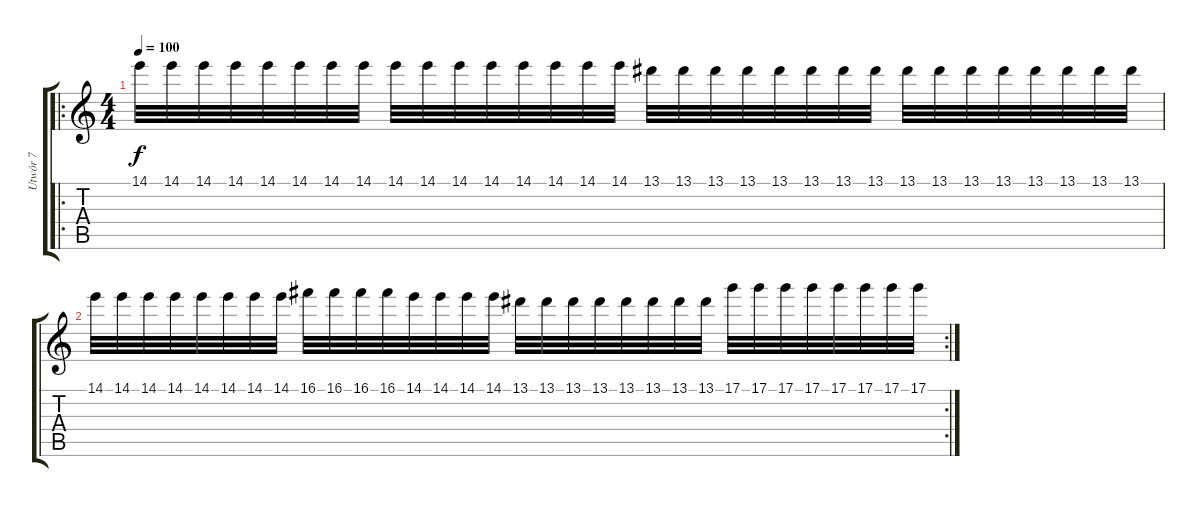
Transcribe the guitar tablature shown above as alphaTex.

\track ("Utwór 7" "Utwór 7") {instrument overdrivenguitar}
\staff {score tabs}
\tuning (D4 A3 F3 C3 G2 D2) {hide}
\ro
\ts (4 4)
\tempo 100
\clef g2
\ks c
14.1.32{dy f} 14.1.32 14.1.32 14.1.32 14.1.32 14.1.32 14.1.32 14.1.32 14.1.32 14.1.32 14.1.32 14.1.32 14.1.32 14.1.32 14.1.32 14.1.32 13.1.32 13.1.32 13.1.32 13.1.32 13.1.32 13.1.32 13.1.32 13.1.32 13.1.32 13.1.32 13.1.32 13.1.32 13.1.32 13.1.32 13.1.32 13.1.32 |
\rc 2
14.1.32 14.1.32 14.1.32 14.1.32 14.1.32 14.1.32 14.1.32 14.1.32 16.1.32 16.1.32 16.1.32 16.1.32 14.1.32 14.1.32 14.1.32 14.1.32 13.1.32 13.1.32 13.1.32 13.1.32 13.1.32 13.1.32 13.1.32 13.1.32 17.1.32 17.1.32 17.1.32 17.1.32 17.1.32 17.1.32 17.1.32 17.1.32
